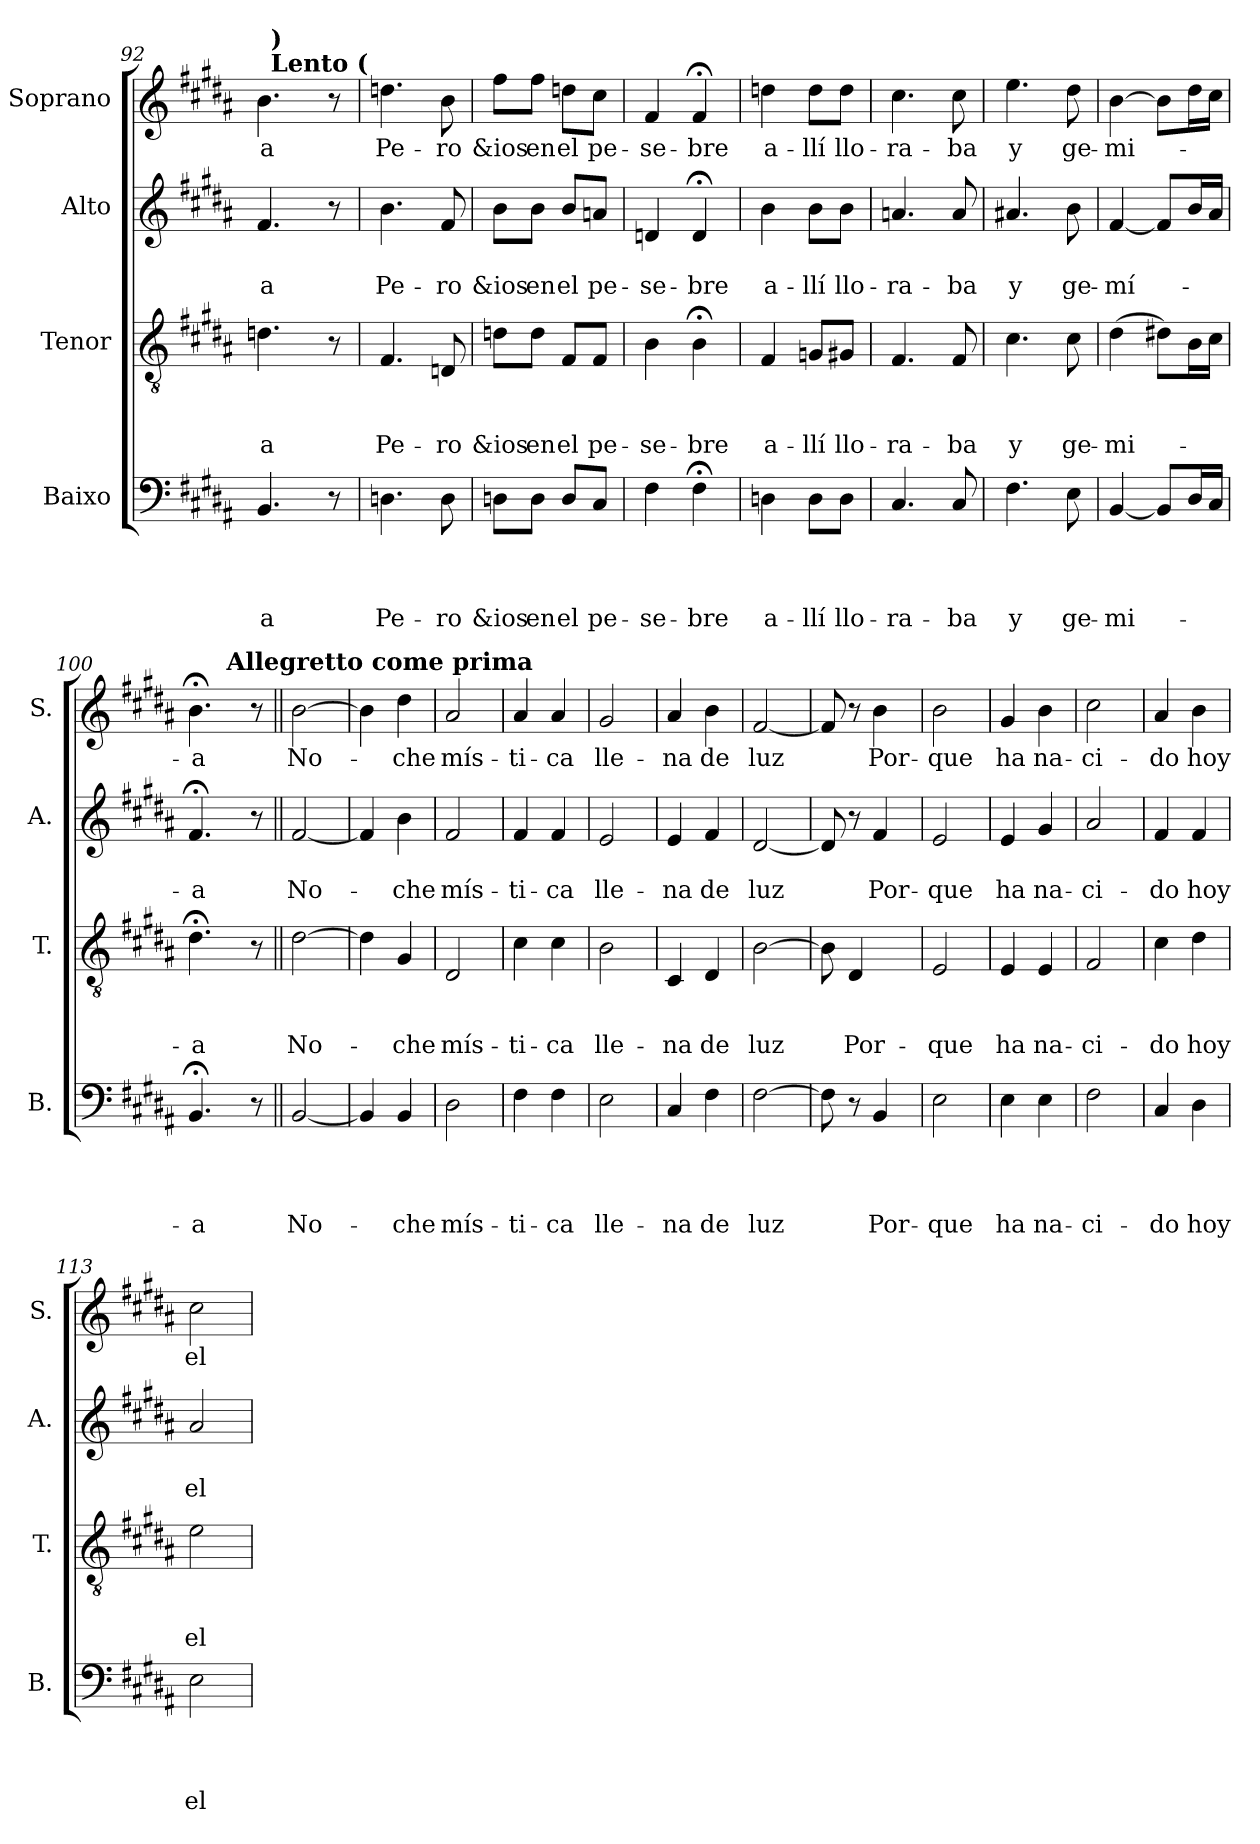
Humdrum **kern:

**kern	**text	**text	**text	**text	**kern	**text	**text	**text	**kern	**text	**text	**kern	**text
*part4	*part4	*part4	*part4	*part4	*part3	*part3	*part3	*part3	*part2	*part2	*part2	*part1	*part1
*staff4	*staff4	*staff4	*staff4	*staff4	*staff3	*staff3	*staff3	*staff3	*staff2	*staff2	*staff2	*staff1	*staff1
*I"Baixo	*	*	*	*	*I"Tenor	*	*	*	*I"Alto	*	*	*I"Soprano	*
*I'B.	*	*	*	*	*I'T.	*	*	*	*I'A.	*	*	*I'S.	*
*clefF4	*	*	*	*	*clefGv2	*	*	*	*clefG2	*	*	*clefG2	*
*k[f#c#g#d#a#]	*	*	*	*	*k[f#c#g#d#a#]	*	*	*	*k[f#c#g#d#a#]	*	*	*k[f#c#g#d#a#]	*
*B:	*	*	*	*	*B:	*	*	*	*B:	*	*	*B:	*
=92	=92	=92	=92	=92	=92	=92	=92	=92	=92	=92	=92	=92	=92
!	!	!	!	!LO:LY:b	!	!	!	!LO:LY:b	!	!	!LO:LY:b	!	!LO:LY:b
*	*	*	*	*	*	*	*	*	*	*	*	*^	*
4.BB/	.	.	.	-a	4.dn\	.	.	-a	4.f#/	.	-a	4.b\	32ryy	-a
!	!	!	!	!	!	!	!	!	!	!	!	!	!LO:TX:a:B:t=Lento (	!
!	!	!	!	!	!	!	!	!	!	!	!	!	!LO:TX:a:B:t=)	!
.	.	.	.	.	.	.	.	.	.	.	.	.	4...ryy	.
8r	.	.	.	.	8r	.	.	.	8r	.	.	8r	.	.
*	*	*	*	*	*	*	*	*	*	*	*	*v	*v	*
=93	=93	=93	=93	=93	=93	=93	=93	=93	=93	=93	=93	=93	=93
*	*	*	*	*	*	*	*	*	*	*	*	*MM65	*
*	*	*	*	*	*	*	*	*	*	*	*	*^	*
!	!	!	!	!LO:LY:b	!	!	!	!LO:LY:b	!	!	!LO:LY:b	!	!	!LO:LY:b
*	*	*	*	*	*	*	*	*	*	*	*	*v	*v	*
4.Dn\	.	.	.	Pe-	4.F#/	.	.	Pe-	4.b\	.	Pe-	4.ddn\	Pe-
!	!	!	!	!LO:LY:b	!	!	!	!LO:LY:b	!	!	!LO:LY:b	!	!LO:LY:b
8D\	.	.	.	-ro	8Dn/	.	.	-ro	8f#/	.	-ro	8b\	-ro
!!LO:PB:g=z
=94	=94	=94	=94	=94	=94	=94	=94	=94	=94	=94	=94	=94	=94
!	!	!	!	!LO:LY:b	!	!	!	!LO:LY:b	!	!	!LO:LY:b	!	!LO:LY:b
8Dn\L	.	.	.	&ios	8dn\L	.	.	&ios	8b\L	.	&ios	8ff#\L	&ios
!	!	!	!	!LO:LY:b	!	!	!	!LO:LY:b	!	!	!LO:LY:b	!	!LO:LY:b
8D\J	.	.	.	en	8d\J	.	.	en	8b\J	.	en	8ff#\J	en
!	!	!	!	!LO:LY:b	!	!	!	!LO:LY:b	!	!	!LO:LY:b	!	!LO:LY:b
8D/L	.	.	.	el	8F#/L	.	.	el	8b/L	.	el	8ddn\L	el
!	!	!	!	!LO:LY:b	!	!	!	!LO:LY:b	!	!	!LO:LY:b	!	!LO:LY:b
8C#/J	.	.	.	pe-	8F#/J	.	.	pe-	8an/J	.	pe-	8cc#\J	pe-
=95	=95	=95	=95	=95	=95	=95	=95	=95	=95	=95	=95	=95	=95
!	!	!	!	!LO:LY:b	!	!	!	!LO:LY:b	!	!	!LO:LY:b	!	!LO:LY:b
4F#\	.	.	.	-se-	4B\	.	.	-se-	4dn/	.	-se-	4f#/	-se-
!	!	!	!	!LO:LY:b	!	!	!	!LO:LY:b	!	!	!LO:LY:b	!	!LO:LY:b
4F#;<\	.	.	.	-bre	4B;<\	.	.	-bre	4d;/	.	-bre	4f#;/	-bre
=96	=96	=96	=96	=96	=96	=96	=96	=96	=96	=96	=96	=96	=96
!	!	!	!	!LO:LY:b	!	!	!	!LO:LY:b	!	!	!LO:LY:b	!	!LO:LY:b
4Dn\	.	.	.	a-	4F#/	.	.	a-	4b\	.	a-	4ddn\	a-
!	!	!	!	!LO:LY:b	!	!	!	!LO:LY:b	!	!	!LO:LY:b	!	!LO:LY:b
8D\L	.	.	.	-llí	8Gn/L	.	.	-llí	8b\L	.	-llí	8dd\L	-llí
!	!	!	!	!LO:LY:b	!	!	!	!LO:LY:b	!	!	!LO:LY:b	!	!LO:LY:b
8D\J	.	.	.	llo-	8G#X/J	.	.	llo-	8b\J	.	llo-	8dd\J	llo-
=97	=97	=97	=97	=97	=97	=97	=97	=97	=97	=97	=97	=97	=97
!	!	!	!	!LO:LY:b	!	!	!	!LO:LY:b	!	!	!LO:LY:b	!	!LO:LY:b
4.C#/	.	.	.	-ra-	4.F#/	.	.	-ra-	4.an/	.	-ra-	4.cc#\	-ra-
!	!	!	!	!LO:LY:b	!	!	!	!LO:LY:b	!	!	!LO:LY:b	!	!LO:LY:b
8C#/	.	.	.	-ba	8F#/	.	.	-ba	8a/	.	-ba	8cc#\	-ba
=98	=98	=98	=98	=98	=98	=98	=98	=98	=98	=98	=98	=98	=98
!	!	!	!	!LO:LY:b	!	!	!	!LO:LY:b	!	!	!LO:LY:b	!	!LO:LY:b
4.F#\	.	.	.	y	4.c#\	.	.	y	4.a#X/	.	y	4.ee\	y
!	!	!	!	!LO:LY:b	!	!	!	!LO:LY:b	!	!	!LO:LY:b	!	!LO:LY:b
8E\	.	.	.	ge-	8c#\	.	.	ge-	8b\	.	ge-	8dd#\	ge-
=99	=99	=99	=99	=99	=99	=99	=99	=99	=99	=99	=99	=99	=99
!	!	!	!	!LO:LY:b	!	!	!	!LO:LY:b	!	!	!LO:LY:b	!	!LO:LY:b
[<4BB/	.	.	.	-mi-	(>4d#\	.	.	-mi-	[<4f#/	.	-mí-	[>4b\	-mi-
8BB/L]	.	.	.	.	8d#X\L)	.	.	.	8f#/L]	.	.	8b\L]	.
16D#/L	.	.	.	.	16B\L	.	.	.	16b/L	.	.	16dd#\L	.
16C#/JJ	.	.	.	.	16c#\JJ	.	.	.	16a#/JJ	.	.	16cc#\JJ	.
=100	=100	=100	=100	=100	=100	=100	=100	=100	=100	=100	=100	=100	=100
!	!	!	!	!LO:LY:b	!	!	!	!LO:LY:b	!	!	!LO:LY:b	!	!LO:LY:b
*	*	*	*	*	*	*	*	*	*	*	*	*^	*
4.BB;/	.	.	.	-a	4.d#;<\	.	.	-a	4.f#;/	.	-a	4.b;<\	4ryy	-a
!	!	!	!	!	!	!	!	!	!	!	!	!	!LO:TX:a:B:t=Allegretto come prima	!
.	.	.	.	.	.	.	.	.	.	.	.	.	4ryy	.
8r	.	.	.	.	8r	.	.	.	8r	.	.	8r	.	.
=101||	=101||	=101||	=101||	=101||	=101||	=101||	=101||	=101||	=101||	=101||	=101||	=101||	=101||	=101||
!	!	!	!	!LO:LY:b	!	!	!	!LO:LY:b	!	!	!LO:LY:b	!	!	!LO:LY:b
*	*	*	*	*	*	*	*	*	*	*	*	*v	*v	*
[<2BB/	.	.	.	No-	[>2d#\	.	.	No-	[<2f#/	.	No-	[>2b\	No-
=102	=102	=102	=102	=102	=102	=102	=102	=102	=102	=102	=102	=102	=102
4BB/]	.	.	.	.	4d#\]	.	.	.	4f#/]	.	.	4b\]	.
!	!	!	!	!LO:LY:b	!	!	!	!LO:LY:b	!	!	!LO:LY:b	!	!LO:LY:b
4BB/	.	.	.	-che	4G#/	.	.	-che	4b\	.	-che	4dd#\	-che
=103	=103	=103	=103	=103	=103	=103	=103	=103	=103	=103	=103	=103	=103
!	!	!	!	!LO:LY:b	!	!	!	!LO:LY:b	!	!	!LO:LY:b	!	!LO:LY:b
2D#\	.	.	.	mís-	2D#/	.	.	mís-	2f#/	.	mís-	2a#/	mís-
!!LO:PB:g=z
=104	=104	=104	=104	=104	=104	=104	=104	=104	=104	=104	=104	=104	=104
!	!	!	!	!LO:LY:b	!	!	!	!LO:LY:b	!	!	!LO:LY:b	!	!LO:LY:b
4F#\	.	.	.	-ti-	4c#\	.	.	-ti-	4f#/	.	-ti-	4a#/	-ti-
!	!	!	!	!LO:LY:b	!	!	!	!LO:LY:b	!	!	!LO:LY:b	!	!LO:LY:b
4F#\	.	.	.	-ca	4c#\	.	.	-ca	4f#/	.	-ca	4a#/	-ca
=105	=105	=105	=105	=105	=105	=105	=105	=105	=105	=105	=105	=105	=105
!	!	!	!	!LO:LY:b	!	!	!	!LO:LY:b	!	!	!LO:LY:b	!	!LO:LY:b
2E\	.	.	.	lle-	2B\	.	.	lle-	2e/	.	lle-	2g#/	lle-
=106	=106	=106	=106	=106	=106	=106	=106	=106	=106	=106	=106	=106	=106
!	!	!	!	!LO:LY:b	!	!	!	!LO:LY:b	!	!	!LO:LY:b	!	!LO:LY:b
4C#/	.	.	.	-na	4C#/	.	.	-na	4e/	.	-na	4a#/	-na
!	!	!	!	!LO:LY:b	!	!	!	!LO:LY:b	!	!	!LO:LY:b	!	!LO:LY:b
4F#\	.	.	.	de	4D#/	.	.	de	4f#/	.	de	4b\	de
=107	=107	=107	=107	=107	=107	=107	=107	=107	=107	=107	=107	=107	=107
!	!	!	!	!LO:LY:b	!	!	!	!LO:LY:b	!	!	!LO:LY:b	!	!LO:LY:b
[>2F#\	.	.	.	luz	[>2B\	.	.	luz	[<2d#/	.	luz	[<2f#/	luz
=108	=108	=108	=108	=108	=108	=108	=108	=108	=108	=108	=108	=108	=108
8F#\]	.	.	.	.	8B\]	.	.	.	8d#/]	.	.	8f#/]	.
!	!	!	!	!	!	!	!	!LO:LY:b	!	!	!	!	!
8r	.	.	.	.	4D#/	.	.	Por-	8r	.	.	8r	.
!	!	!	!	!LO:LY:b	!	!	!	!	!	!	!LO:LY:b	!	!LO:LY:b
4BB/	.	.	.	Por-	.	.	.	.	4f#/	.	Por-	4b\	Por-
.	.	.	.	.	8ryy	.	.	.	.	.	.	.	.
=109	=109	=109	=109	=109	=109	=109	=109	=109	=109	=109	=109	=109	=109
!	!	!	!	!LO:LY:b	!	!	!	!LO:LY:b	!	!	!LO:LY:b	!	!LO:LY:b
2E\	.	.	.	-que	2E/	.	.	-que	2e/	.	-que	2b\	-que
=110	=110	=110	=110	=110	=110	=110	=110	=110	=110	=110	=110	=110	=110
!	!	!	!	!LO:LY:b	!	!	!	!LO:LY:b	!	!	!LO:LY:b	!	!LO:LY:b
4E\	.	.	.	ha	4E/	.	.	ha	4e/	.	ha	4g#/	ha
!	!	!	!	!LO:LY:b	!	!	!	!LO:LY:b	!	!	!LO:LY:b	!	!LO:LY:b
4E\	.	.	.	na-	4E/	.	.	na-	4g#/	.	na-	4b\	na-
=111	=111	=111	=111	=111	=111	=111	=111	=111	=111	=111	=111	=111	=111
!	!	!	!	!LO:LY:b	!	!	!	!LO:LY:b	!	!	!LO:LY:b	!	!LO:LY:b
2F#\	.	.	.	-ci-	2F#/	.	.	-ci-	2a#/	.	-ci-	2cc#\	-ci-
=112	=112	=112	=112	=112	=112	=112	=112	=112	=112	=112	=112	=112	=112
!	!	!	!	!LO:LY:b	!	!	!	!LO:LY:b	!	!	!LO:LY:b	!	!LO:LY:b
4C#/	.	.	.	-do	4c#\	.	.	-do	4f#/	.	-do	4a#/	-do
!	!	!	!	!LO:LY:b	!	!	!	!LO:LY:b	!	!	!LO:LY:b	!	!LO:LY:b
4D#\	.	.	.	hoy	4d#\	.	.	hoy	4f#/	.	hoy	4b\	hoy
=113	=113	=113	=113	=113	=113	=113	=113	=113	=113	=113	=113	=113	=113
!	!	!	!	!LO:LY:b	!	!	!	!LO:LY:b	!	!	!LO:LY:b	!	!LO:LY:b
2E\	.	.	.	el	2e\	.	.	el	2a#/	.	el	2cc#\	el
=	=	=	=	=	=	=	=	=	=	=	=	=	=
*-	*-	*-	*-	*-	*-	*-	*-	*-	*-	*-	*-	*-	*-
